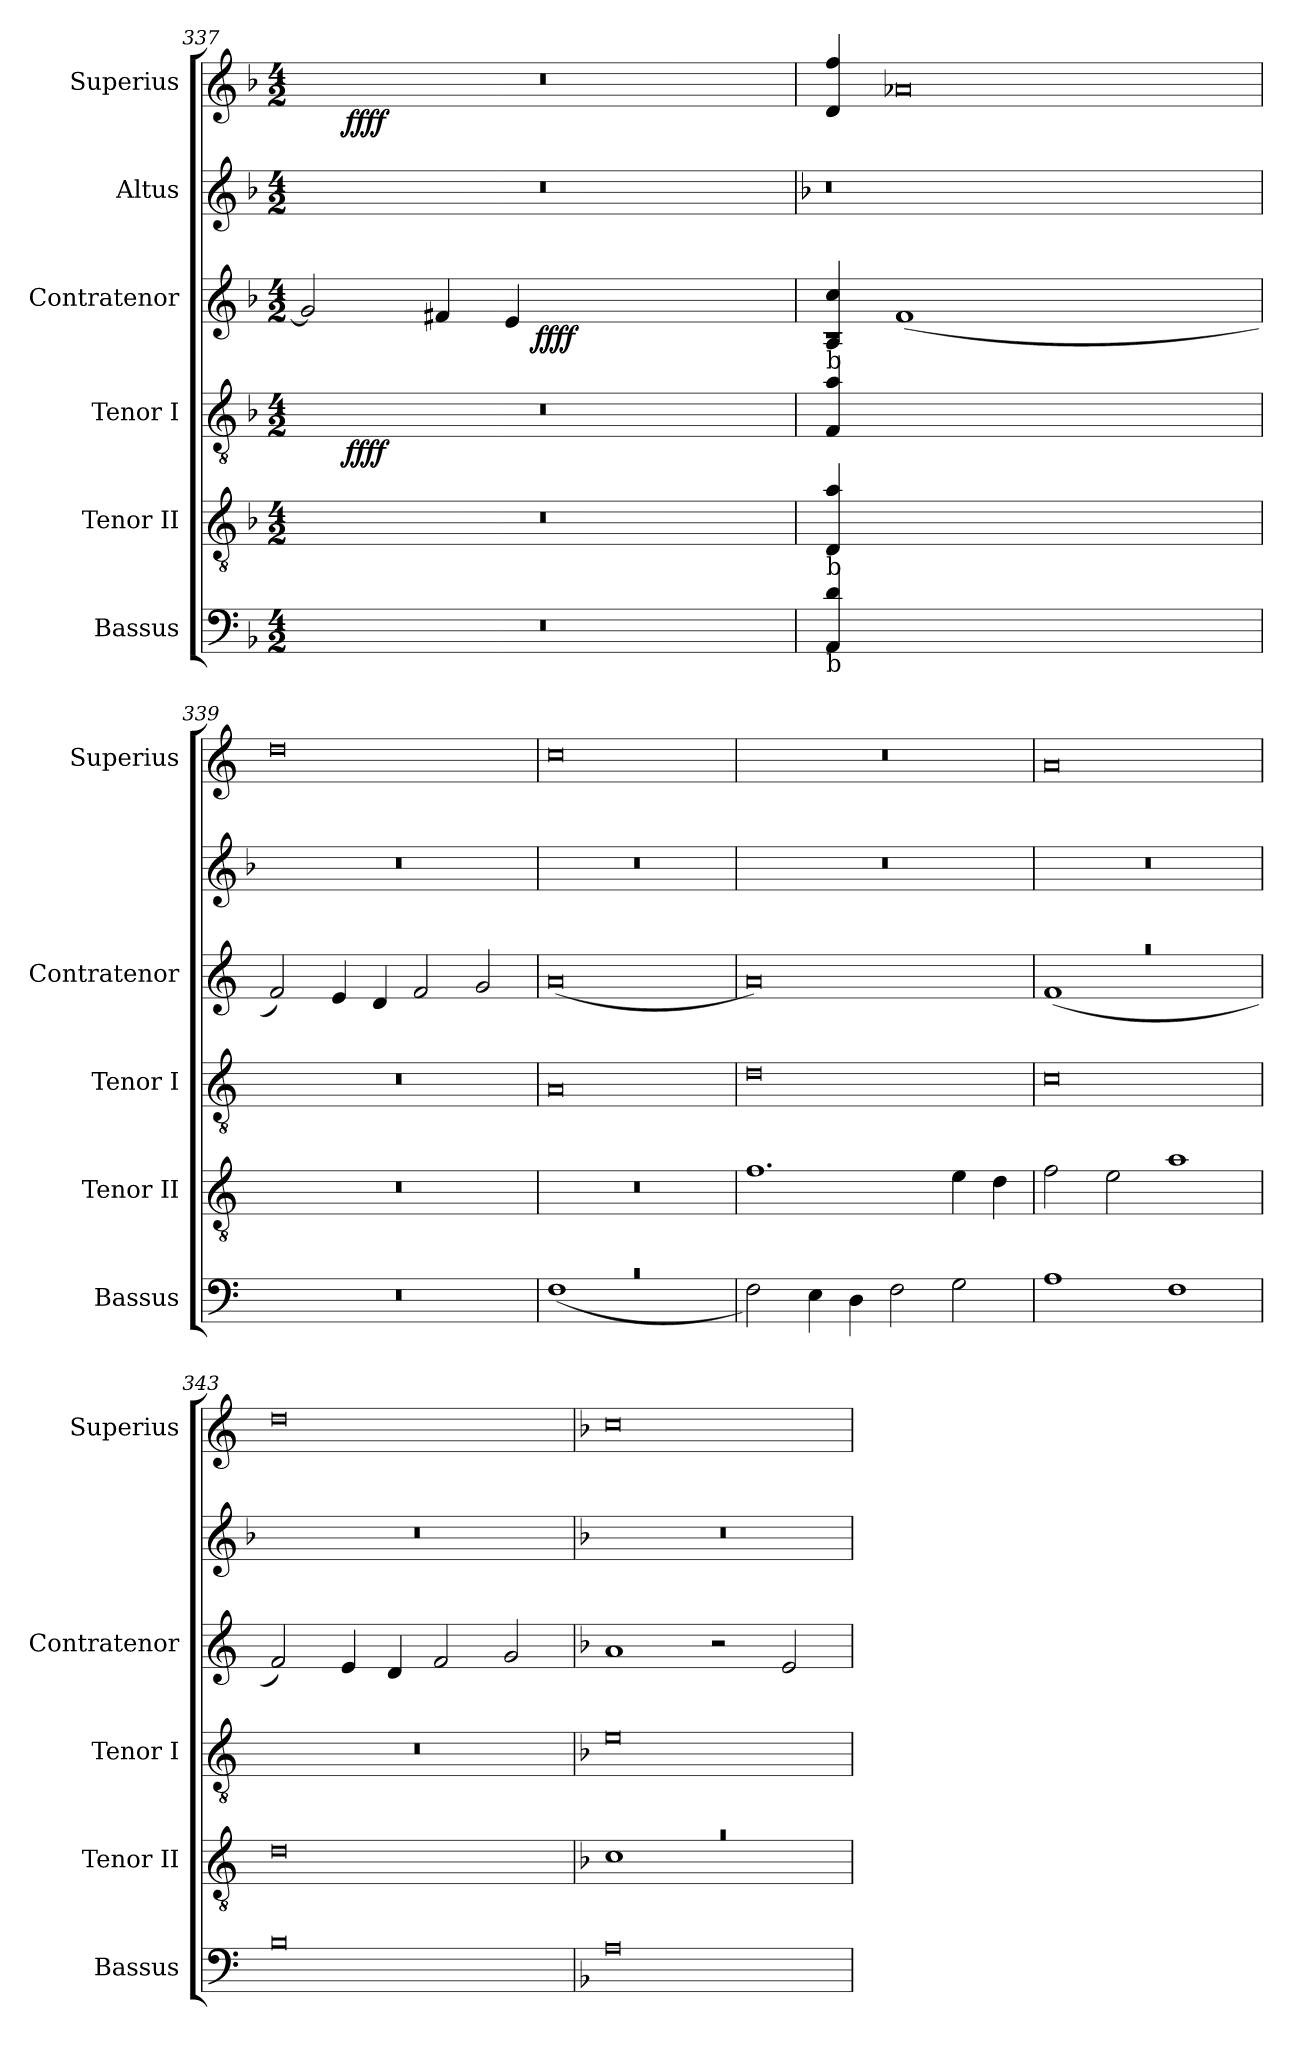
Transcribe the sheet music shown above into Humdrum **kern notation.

**kern	**kern	**kern	**dynam	**kern	**dynam	**kern	**kern	**dynam
*part6	*part5	*part4	*part4	*part3	*part3	*part2	*part1	*part1
*staff6	*staff5	*staff4	*staff4	*staff3	*staff3	*staff2	*staff1	*staff1
*I"Bassus	*I"Tenor II	*I"Tenor I	*	*I"Contratenor	*	*I"Altus	*I"Superius	*
*I'Bassus	*I'Tenor II	*I'Tenor I	*	*I'Contratenor	*	*	*I'Superius	*
*clefF4	*clefGv2	*clefGv2	*	*clefG2	*	*clefG2	*clefG2	*
*k[b-]	*k[b-]	*k[b-]	*	*k[b-]	*	*k[b-]	*k[b-]	*
*F:	*F:	*F:	*	*F:	*	*F:	*F:	*
*M4/2	*M4/2	*M4/2	*	*M4/2	*	*M4/2	*M4/2	*
=337	=337	=337	=337	=337	=337	=337	=337	=337
*	*	*^	*	*^	*	*	*^	*
0r	0r	0r	8ryy	.	2g/]	2ryy	.	0r	0r	8ryy	.
!	!	!	!	!LO:DY:b	!	!	!	!	!	!	!LO:DY:b
.	.	.	1...ryy	ffff	.	.	.	.	.	1...ryy	ffff
.	.	.	.	.	4f#X/	4ryy	.	.	.	.	.
.	.	.	.	.	4e/	16ryy	.	.	.	.	.
!	!	!	!	!	!	!	!LO:DY:b	!	!	!	!
.	.	.	.	.	.	1ryy	ffff	.	.	.	.
.	.	.	.	.	1ryy	.	.	.	.	.	.
.	.	.	.	.	.	8.ryy	.	.	.	.	.
*	*	*v	*v	*	*	*	*	*	*v	*v	*
!!LO:PB:g=z
=338!	=338!	=338!	=338!	=338!	=338!	=338!	=338!	=338!	=338!
*k[]	*k[]	*k[]	*	*k[]	*	*	*	*k[]	*
*C:	*C:	*C:	*	*C:	*	*	*	*C:	*
*	*	*^	*	*	*	*	*	*^	*
!	!	!	!	!	!LO:TX:b:t=b	!	!	!	!	!	!
!	!	!LO:TX:b:t=b	!	!	!	!	!	!	!	!	!
!	!LO:TX:b:t=b	!	!	!	!	!	!	!	!	!	!
!LO:TX:b:t=b	!	!	!	!	!	!	!	!	!	!	!
!	!	!	!	!	!	!LO:N:vis=1	!	!	!	!	!
*	*	*v	*v	*	*	*	*	*	*v	*v	*
4AA/ 4d/	4D/ 4a/	4F/ 4a/	.	4A/ 4cc/	4rc	.	0r	4d/ 4ff/	.
0ryy	0ryy	0ryy	.	(<1f	1ryy	.	.	0a-X	.
.	.	.	.	1ryy	1ryy	.	.	.	.
.	.	.	.	.	.	.	4ryy	.	.
*	*	*	*	*v	*v	*	*	*	*
=339	=339	=339	=339	=339	=339	=339	=339	=339
0r	0r	0r	.	2f/)	.	0r	0dd	.
.	.	.	.	4e/	.	.	.	.
.	.	.	.	4d/	.	.	.	.
.	.	.	.	2f/	.	.	.	.
.	.	.	.	2g/	.	.	.	.
=340	=340	=340	=340	=340	=340	=340	=340	=340
!LO:N:vis=1	!	!	!	!	!	!	!	!
*^	*	*	*	*	*	*	*	*
0rc	(>1F	0r	0A	.	(<0a	.	0r	0cc	.
.	1ryy	.	.	.	.	.	.	.	.
*v	*v	*	*	*	*	*	*	*	*
=341	=341	=341	=341	=341	=341	=341	=341	=341
2F\)	1.f	0d	.	0a)	.	0r	0r	.
4E\	.	.	.	.	.	.	.	.
4D\	.	.	.	.	.	.	.	.
2F\	.	.	.	.	.	.	.	.
2G\	4e\	.	.	.	.	.	.	.
.	4d\	.	.	.	.	.	.	.
=342	=342	=342	=342	=342	=342	=342	=342	=342
!	!	!	!	!LO:N:vis=1	!	!	!	!
*	*	*	*	*^	*	*	*	*
1A	2f\	0c	.	0raa	(<1f	.	0r	0a<	.
.	2e\	.	.	.	.	.	.	.	.
1F	1a	.	.	.	1ryy	.	.	.	.
*	*	*	*	*v	*v	*	*	*	*
=343	=343	=343	=343	=343	=343	=343	=343	=343
0B	0d	0r	.	2f/)	.	0r	0dd	.
.	.	.	.	4e/	.	.	.	.
.	.	.	.	4d/	.	.	.	.
.	.	.	.	2f/	.	.	.	.
.	.	.	.	2g/	.	.	.	.
!!LO:LB:g=z
=344	=344	=344	=344	=344	=344	=344	=344	=344
*k[b-]	*k[b-]	*k[b-]	*	*k[b-]	*	*	*k[b-]	*
*F:	*F:	*F:	*	*F:	*	*	*F:	*
!	!LO:N:vis=1	!	!	!	!	!	!	!
*	*^	*	*	*	*	*	*	*
0A	0ra	1c	0e	.	1a	.	0r	0cc	.
.	.	1ryy	.	.	2r	.	.	.	.
.	.	.	.	.	2e/	.	.	.	.
*	*v	*v	*	*	*	*	*	*	*
=	=	=	=	=	=	=	=	=
*-	*-	*-	*-	*-	*-	*-	*-	*-
